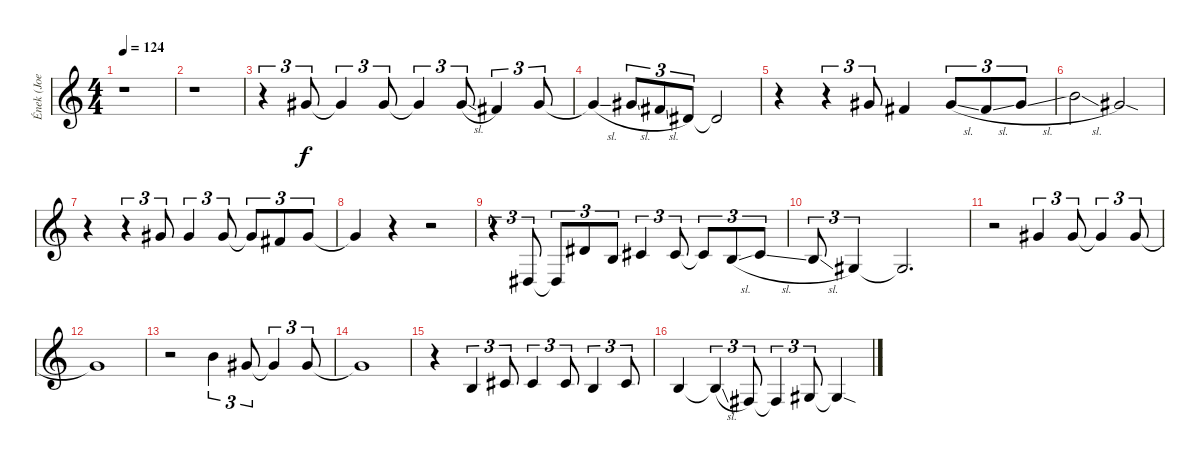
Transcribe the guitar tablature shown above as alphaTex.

\track ("Ének (Joe Lynn Turner)" "Ének (Joe ") {instrument lead2sawtooth}
\staff {score}
\tuning (E4 B3 G3 D3 A2 E2) {hide}
\ts (4 4)
\tempo 124
\clef g2
\ks c
r.1{dy f} |
r.1 |
r.4{tu (3 2)} 4.1.8{tu (3 2)} 4.1{t}.4{tu (3 2)} 4.1.8{tu (3 2)} 4.1{t}.4{tu (3 2)} 4.1{sl}.8{tu (3 2)} 2.1.4{tu (3 2)} 9.2.8{tu (3 2)} |
9.2{sl t}.4 9.2{sl}.8{tu (3 2)} 7.2{sl}.8{tu (3 2)} 4.2.8{tu (3 2)} 4.2{t}.2 |
r.4 r.4{tu (3 2)} 4.1.8{tu (3 2)} 2.1.4 4.1{sl}.8{tu (3 2)} 2.1{sl}.8{tu (3 2)} 4.1{sl}.8{tu (3 2)} |
7.1{sl}.2 4.1{sod}.2 |
r.4 r.4{tu (3 2)} 4.1.8{tu (3 2)} 4.1.4{tu (3 2)} 4.1.8{tu (3 2)} 4.1{t}.8{tu (3 2)} 2.1.8{tu (3 2)} 4.1.8{tu (3 2)} |
4.1{t}.4 r.4 r.2 |
r.4{tu (3 2)} 1.4.8{tu (3 2)} 1.4{t}.8{tu (3 2)} 4.2.8{tu (3 2)} 0.2.8{tu (3 2)} 2.2.4{tu (3 2)} 2.2.8{tu (3 2)} 2.2{t}.8{tu (3 2)} 4.3{sl}.8{tu (3 2)} 6.3{sl}.8{tu (3 2)} |
4.3{sl}.8{tu (3 2)} 1.3.4{tu (3 2)} 1.3{t}.2{d} |
r.2 4.1.4{tu (3 2)} 4.1.8{tu (3 2)} 4.1{t}.4{tu (3 2)} 4.1.8{tu (3 2)} |
4.1{t}.1 |
r.2 7.1.4{tu (3 2)} 4.1.8{tu (3 2)} 4.1{t}.4{tu (3 2)} 4.1.8{tu (3 2)} |
4.1{t}.1 |
r.4 0.2.4{tu (3 2)} 2.2.8{tu (3 2)} 2.2.4{tu (3 2)} 2.2.8{tu (3 2)} 0.2.4{tu (3 2)} 2.2.8{tu (3 2)} |
9.4.4 9.4{sl t}.4{tu (3 2)} 4.4.8{tu (3 2)} 4.4{t}.4{tu (3 2)} 6.4.8{tu (3 2)} 6.4{sod t}.4
